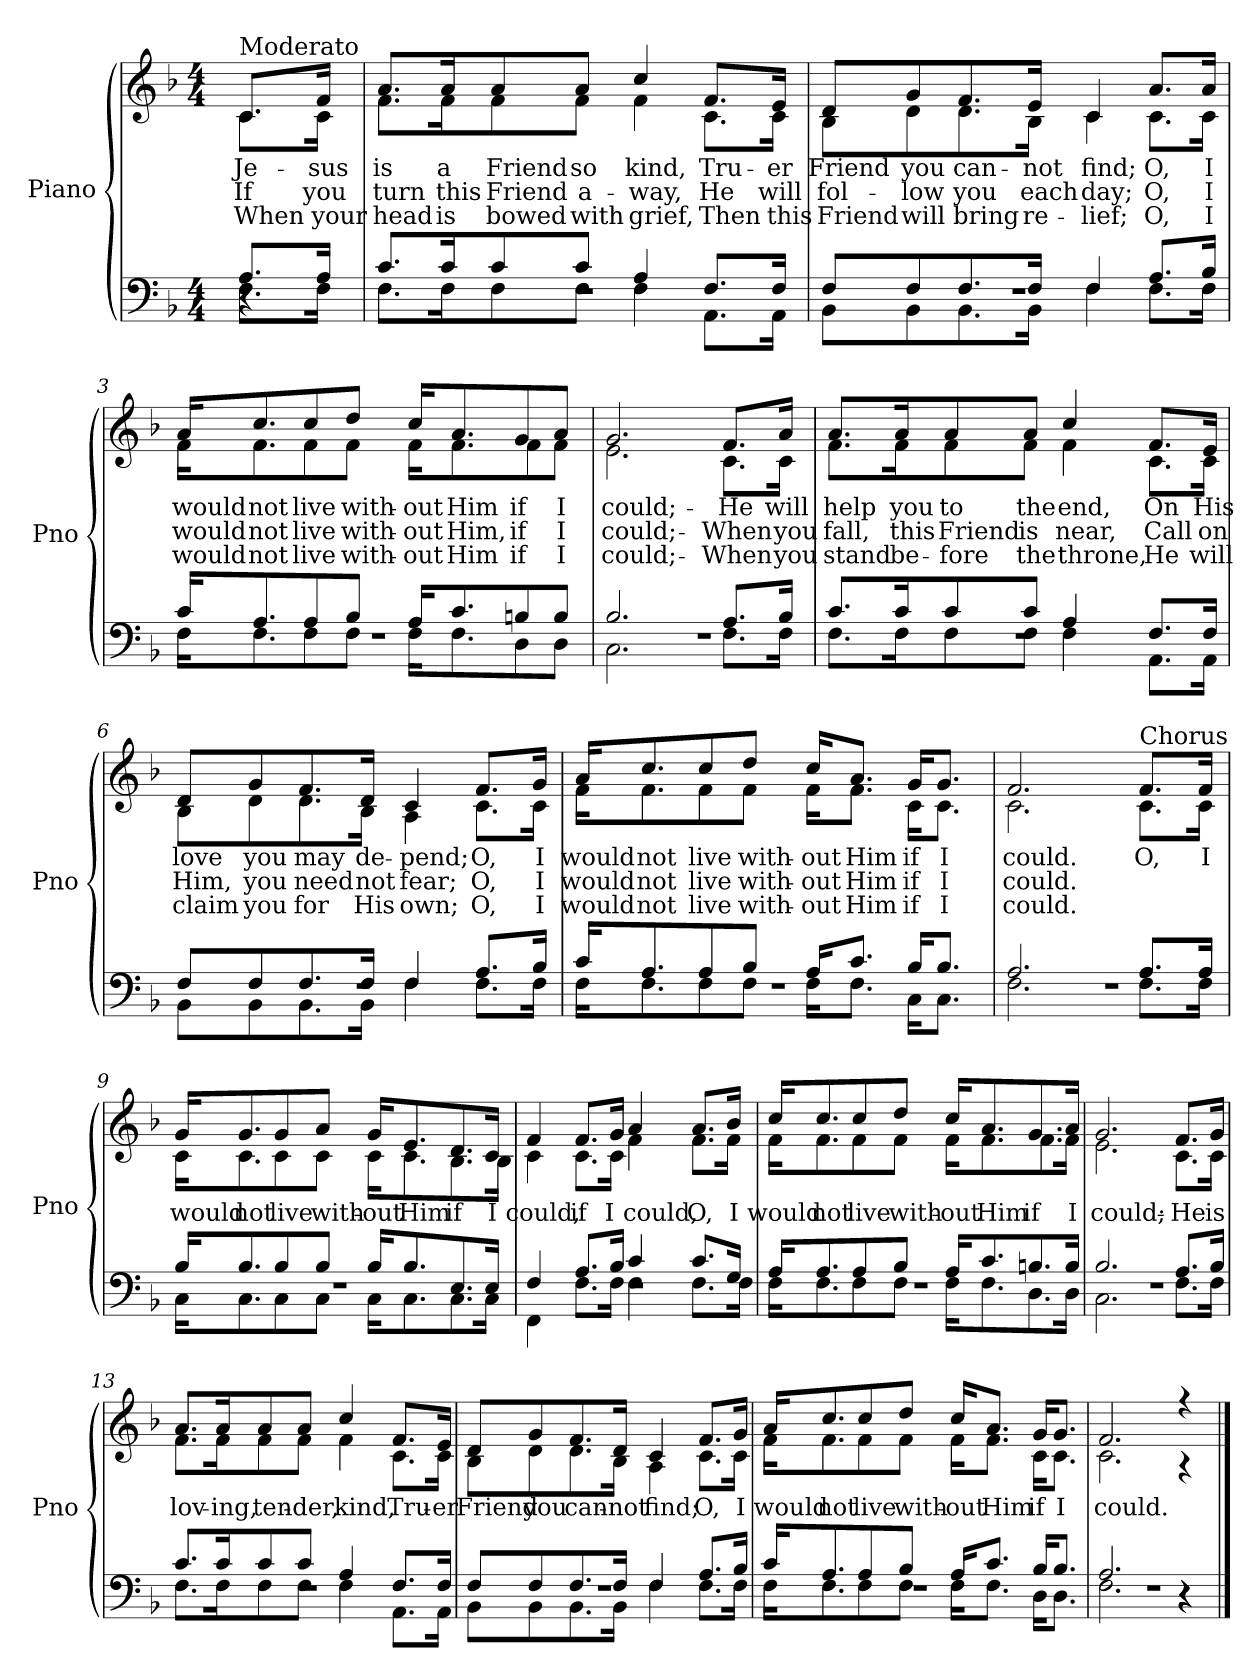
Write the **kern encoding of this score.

**kern	**kern	**text	**text	**text
*part1	*part1	*part1	*part1	*part1
*staff2	*staff1	*staff1	*staff1	*staff1
*I"Piano	*	*	*	*
*I'Pno	*	*	*	*
*clefF4	*clefG2	*	*	*
*k[b-]	*k[b-]	*	*	*
*F:	*F:	*	*	*
*M4/4	*M4/4	*	*	*
=	=	=	=	=
*	*^	*	*	*
.	.	8qc/yy	1.	2.	3.
*^	*	*	*	*	*
*	*^	*	*	*	*	*
!	!	!	!LO:TX:a:t=Moderato	!	!	!	!
4r	8.A/L	8.F\L	8.c/L	8.c\L	Je-	If	When
.	16A/Jk	16F\Jk	16f/Jk	16c\Jk	sus	you	your
=1	=1	=1	=1	=1	=1	=1	=1
1r	8.c/L	8.F\L	8.a/L	8.f\L	is	turn	head
.	16c/K	16F\K	16a/K	16f\K	a	this	is
.	8c/	8F\	8a/	8f\	Friend	Friend	bowed
.	8c/J	8F\J	8a/J	8f\J	so	a-	with
.	4A/	4F\	4cc/	4f\	kind,	way,	grief,
.	8.F/L	8.AA\L	8.f/L	8.c\L	Tru-	He	Then
.	16F/Jk	16AA\Jk	16e/Jk	16c\Jk	er	will	this
!!LO:LB:g=z	!!
=2	=2	=2	=2	=2	=2	=2	=2
1r	8F/L	8BB-\L	8d/L	8B-\L	Friend	fol-	Friend
.	8F/	8BB-\	8g/	8d\	you	low	will
.	8.F/	8.BB-\	8.f/	8.d\	can-	you	bring
.	16F/Jk	16BB-\Jk	16e/Jk	16B-\Jk	not	each	re-
.	4F/	4F\	4c/	4c\	find;	day;	lief;
.	8.A/L	8.F\L	8.a/L	8.c\L	O,	O,	O,
.	16B-/Jk	16F\Jk	16a/Jk	16c\Jk	I	I	I
!!LO:LB:g=z	!!
=3	=3	=3	=3	=3	=3	=3	=3
1r	16c/KL	16F\KL	16a/KL	16f\KL	would	would	would
.	8.A/	8.F\	8.cc/	8.f\	not	not	not
.	8A/	8F\	8cc/	8f\	live	live	live
.	8B-/J	8F\J	8dd/J	8f\J	with-	with-	with-
.	16A/KL	16F\KL	16cc/KL	16f\KL	out	out	out
.	8.c/	8.F\	8.a/	8.f\	Him	Him,	Him
.	8Bn/	8D\	8g/	8f\	if	if	if
.	8B/J	8D\J	8a/J	8f\J	I	I	I
=4	=4	=4	=4	=4	=4	=4	=4
1r	2.B-/	2.C\	2.g/	2.e\	could;-	could;-	could;-
.	8.A/L	8.F\L	8.f/L	8.c\L	He	When	When
.	16B-/Jk	16F\Jk	16a/Jk	16c\Jk	will	you	you
!!LO:PB:g=z	!!
=5	=5	=5	=5	=5	=5	=5	=5
1r	8.c/L	8.F\L	8.a/L	8.f\L	help	fall,	stand
.	16c/K	16F\K	16a/K	16f\K	you	this	be-
.	8c/	8F\	8a/	8f\	to	Friend	fore
.	8c/J	8F\J	8a/J	8f\J	the	is	the
.	4A/	4F\	4cc/	4f\	end,	near,	throne,
.	8.F/L	8.AA\L	8.f/L	8.c\L	On	Call	He
.	16F/Jk	16AA\Jk	16e/Jk	16c\Jk	His	on	will
!!LO:LB:g=z	!!
=6	=6	=6	=6	=6	=6	=6	=6
1r	8F/L	8BB-\L	8d/L	8B-\L	love	Him,	claim
.	8F/	8BB-\	8g/	8d\	you	you	you
.	8.F/	8.BB-\	8.f/	8.d\	may	need	for
.	16F/Jk	16BB-\Jk	16d/Jk	16B-\Jk	de-	not	His
.	4F/	4F\	4c/	4A\	pend;	fear;	own;
.	8.A/L	8.F\L	8.f/L	8.c\L	O,	O,	O,
.	16B-/Jk	16F\Jk	16g/Jk	16c\Jk	I	I	I
!!LO:LB:g=z	!!
=7	=7	=7	=7	=7	=7	=7	=7
1r	16c/KL	16F\KL	16a/KL	16f\KL	would	would	would
.	8.A/	8.F\	8.cc/	8.f\	not	not	not
.	8A/	8F\	8cc/	8f\	live	live	live
.	8B-/J	8F\J	8dd/J	8f\J	with-	with-	with-
.	16A/KL	16F\KL	16cc/KL	16f\KL	out	out	out
.	8.c/J	8.F\J	8.a/J	8.f\J	Him	Him	Him
.	16B-/KL	16C\KL	16g/KL	16c\KL	if	if	if
.	8.B-/J	8.C\J	8.g/J	8.c\J	I	I	I
=8	=8	=8	=8	=8	=8	=8	=8
1r	2.A/	2.F\	2.f/	2.c\	could.	could.	could.
!	!	!	!LO:TX:a:t=Chorus	!	!	!	!
.	8.A/L	8.F\L	8.f/L	8.c\L	O,	.	.
.	16A/Jk	16F\Jk	16f/Jk	16c\Jk	I	.	.
!!LO:PB:g=z	!!
=9	=9	=9	=9	=9	=9	=9	=9
1r	16B-/KL	16C\KL	16g/KL	16c\KL	would	.	.
.	8.B-/	8.C\	8.g/	8.c\	not	.	.
.	8B-/	8C\	8g/	8c\	live	.	.
.	8B-/J	8C\J	8a/J	8c\J	with-	.	.
.	16B-/KL	16C\KL	16g/KL	16c\KL	out	.	.
.	8.B-/	8.C\	8.e/	8.c\	Him	.	.
.	8.E/	8.C\	8.d/	8.B-\	if	.	.
.	16E/Jk	16C\Jk	16c/Jk	16B-\Jk	I	.	.
!!LO:LB:g=z	!!
=10	=10	=10	=10	=10	=10	=10	=10
1r	4F/	4FF\	4f/	4c\	could,	.	.
.	8.A/L	8.F\L	8.f/L	8.c\L	if	.	.
.	16B-/Jk	16F\Jk	16g/Jk	16c\Jk	I	.	.
.	4c/	4F\	4a/	4f\	could,	.	.
.	8.c/L	8.F\L	8.a/L	8.f\L	O,	.	.
.	16G/Jk	16F\Jk	16b-/Jk	16f\Jk	I	.	.
!!LO:LB:g=z	!!
=11	=11	=11	=11	=11	=11	=11	=11
1r	16A/KL	16F\KL	16cc/KL	16f\KL	would	.	.
.	8.A/	8.F\	8.cc/	8.f\	not	.	.
.	8A/	8F\	8cc/	8f\	live	.	.
.	8B-/J	8F\J	8dd/J	8f\J	with-	.	.
.	16A/KL	16F\KL	16cc/KL	16f\KL	out	.	.
.	8.c/	8.F\	8.a/	8.f\	Him	.	.
.	8.Bn/	8.D\	8.g/	8.f\	if	.	.
.	16B/Jk	16D\Jk	16a/Jk	16f\Jk	I	.	.
=12	=12	=12	=12	=12	=12	=12	=12
1r	2.B-/	2.C\	2.g/	2.e\	could;-	.	.
.	8.A/L	8.F\L	8.f/L	8.c\L	He	.	.
.	16B-/Jk	16F\Jk	16g/Jk	16c\Jk	is	.	.
!!LO:LB:g=z	!!
=13	=13	=13	=13	=13	=13	=13	=13
1r	8.c/L	8.F\L	8.a/L	8.f\L	lov-	.	.
.	16c/K	16F\K	16a/K	16f\K	ing,	.	.
.	8c/	8F\	8a/	8f\	ten-	.	.
.	8c/J	8F\J	8a/J	8f\J	der,	.	.
.	4A/	4F\	4cc/	4f\	kind,	.	.
.	8.F/L	8.AA\L	8.f/L	8.c\L	Tru-	.	.
.	16F/Jk	16AA\Jk	16e/Jk	16c\Jk	er	.	.
!!LO:PB:g=z	!!
=14	=14	=14	=14	=14	=14	=14	=14
1r	8F/L	8BB-\L	8d/L	8B-\L	Friend	.	.
.	8F/	8BB-\	8g/	8d\	you	.	.
.	8.F/	8.BB-\	8.f/	8.d\	can-	.	.
.	16F/Jk	16BB-\Jk	16d/Jk	16B-\Jk	not	.	.
.	4F/	4F\	4c/	4A\	find;	.	.
.	8.A/L	8.F\L	8.f/L	8.c\L	O,	.	.
.	16B-/Jk	16F\Jk	16g/Jk	16c\Jk	I	.	.
!!LO:LB:g=z	!!
=15	=15	=15	=15	=15	=15	=15	=15
1r	16c/KL	16F\KL	16a/KL	16f\KL	would	.	.
.	8.A/	8.F\	8.cc/	8.f\	not	.	.
.	8A/	8F\	8cc/	8f\	live	.	.
.	8B-/J	8F\J	8dd/J	8f\J	with-	.	.
.	16A/KL	16F\KL	16cc/KL	16f\KL	out	.	.
.	8.c/J	8.F\J	8.a/J	8.f\J	Him	.	.
.	16B-/KL	16D\KL	16g/KL	16c\KL	if	.	.
.	8.B-/J	8.D\J	8.g/J	8.c\J	I	.	.
=16	=16	=16	=16	=16	=16	=16	=16
1r	2.A/	2.F\	2.f/	2.c\	could.	.	.
.	4r	4r	4r	4r	.	.	.
*v	*v	*v	*	*	*	*	*
*	*v	*v	*	*	*
==	==	==	==	==
*-	*-	*-	*-	*-
